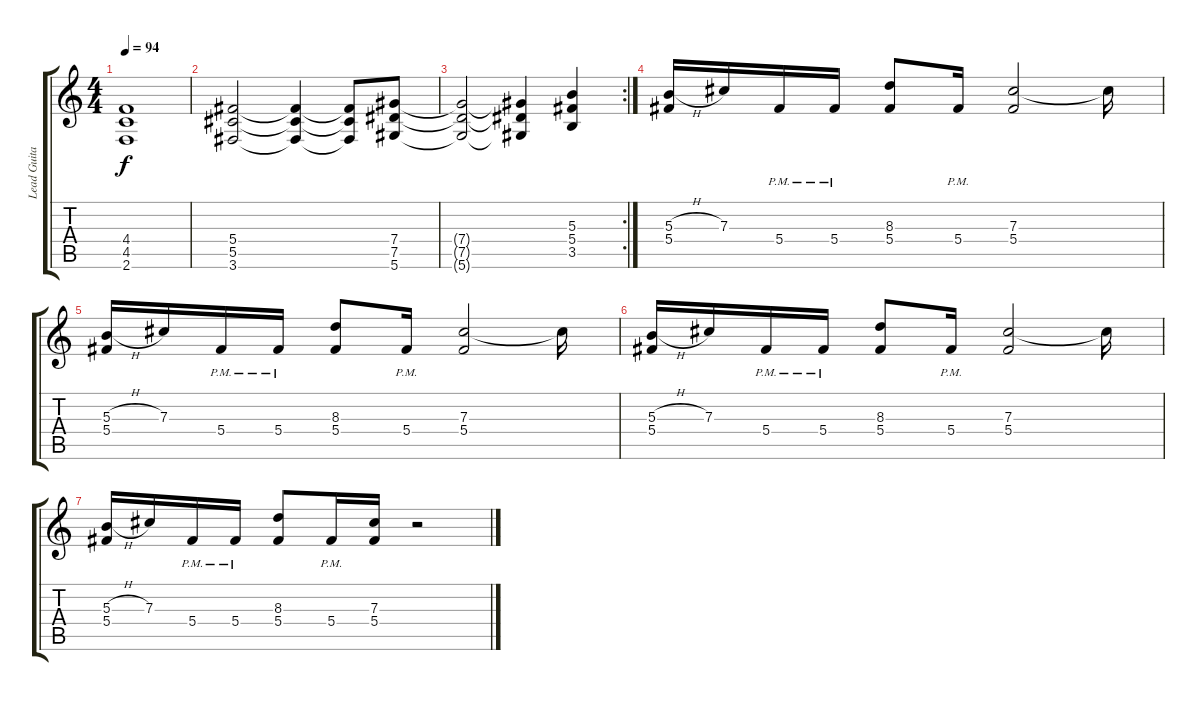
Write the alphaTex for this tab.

\track ("Lead Guitar" "Lead Guita") {instrument distortionguitar}
\staff {score tabs}
\tuning (Eb4 Bb3 Gb3 Db3 Ab2 Eb2) {hide}
\ts (4 4)
\tempo 94
\clef g2
\ks c
(4.4{t} 4.5{t} 2.6{t}).1{dy f} |
(5.4 5.5 3.6).2 (5.4{t} 5.5{t} 3.6{t}).4 (5.4{t} 5.5{t} 3.6{t}).8 (7.4 7.5 5.6).8 |
\rc 2
(7.4{t} 7.5{t} 5.6{t}).2 (7.4{t} 7.5{t} 5.6{t}).4 (5.3 5.4 3.5).4 |
(5.3{h} 5.4).16 7.3.16 5.4{pm}.16 5.4{pm}.16 (8.3 5.4).8 5.4{pm}.16 (7.3 5.4).2 7.3{t}.16 |
(5.3{h} 5.4).16 7.3.16 5.4{pm}.16 5.4{pm}.16 (8.3 5.4).8 5.4{pm}.16 (7.3 5.4).2 7.3{t}.16 |
(5.3{h} 5.4).16 7.3.16 5.4{pm}.16 5.4{pm}.16 (8.3 5.4).8 5.4{pm}.16 (7.3 5.4).2 7.3{t}.16 |
(5.3{h} 5.4).16 7.3.16 5.4{pm}.16 5.4{pm}.16 (8.3 5.4).8 5.4{pm}.16 (7.3 5.4).16 r.2
